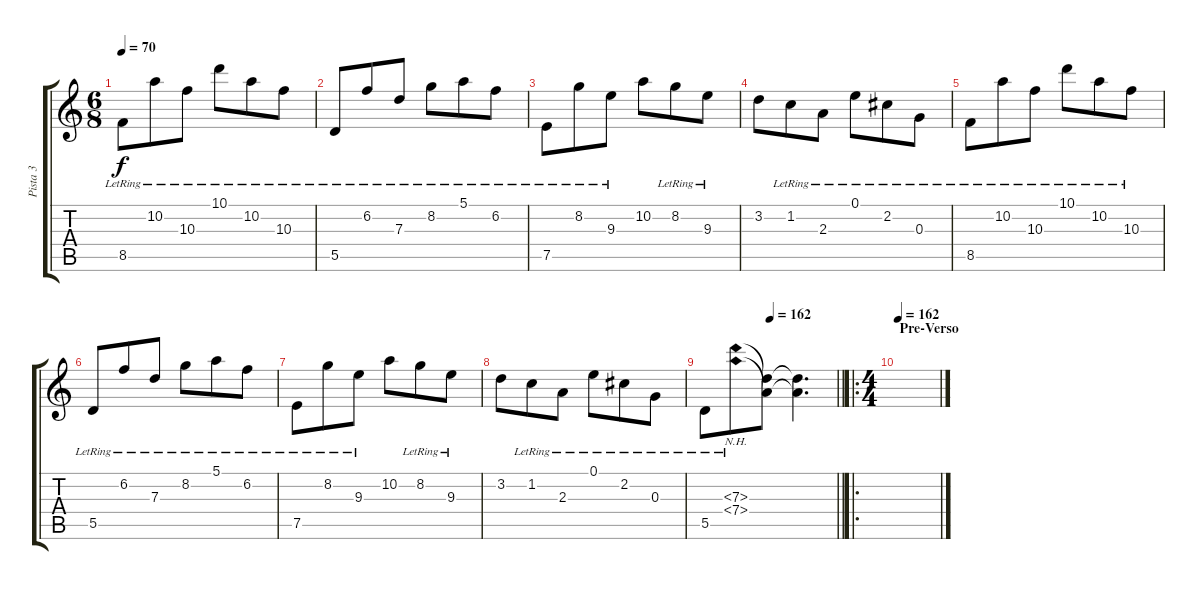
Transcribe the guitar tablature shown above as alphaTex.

\track ("Pista 3" "Pista 3") {instrument electricguitarjazz}
\staff {score tabs}
\tuning (E4 B3 G3 D3 A2 D2) {hide}
\ts (6 8)
\tempo 70
\clef g2
\ks c
8.5{lr}.8{dy f} 10.2{lr}.8 10.3{lr}.8 10.1{lr}.8 10.2{lr}.8 10.3{lr}.8 |
5.5{lr}.8 6.2{lr}.8 7.3{lr}.8 8.2{lr}.8 5.1{lr}.8 6.2{lr}.8 |
7.5{lr}.8 8.2{lr}.8 9.3{lr}.8 10.2.8 8.2{lr}.8 9.3{lr}.8 |
3.2.8 1.2{lr}.8 2.3{lr}.8 0.1{lr}.8 2.2{lr}.8 0.3{lr}.8 |
8.5{lr}.8 10.2{lr}.8 10.3{lr}.8 10.1{lr}.8 10.2{lr}.8 10.3{lr}.8 |
5.5{lr}.8 6.2{lr}.8 7.3{lr}.8 8.2{lr}.8 5.1{lr}.8 6.2{lr}.8 |
7.5{lr}.8 8.2{lr}.8 9.3{lr}.8 10.2.8 8.2{lr}.8 9.3{lr}.8 |
3.2.8 1.2{lr}.8 2.3{lr}.8 0.1{lr}.8 2.2{lr}.8 0.3{lr}.8 |
\tempo (162 0.5)
\barLineRight lightlight
5.5{lr}.8 (7.3{nh lr} 7.4{nh lr}).8 (7.3{t} 7.4{t}).8 (7.3{t} 7.4{t}).4{d} |
\ro
\ts (4 4)
\section ("" "Pre-Verso")
\tempo 162
